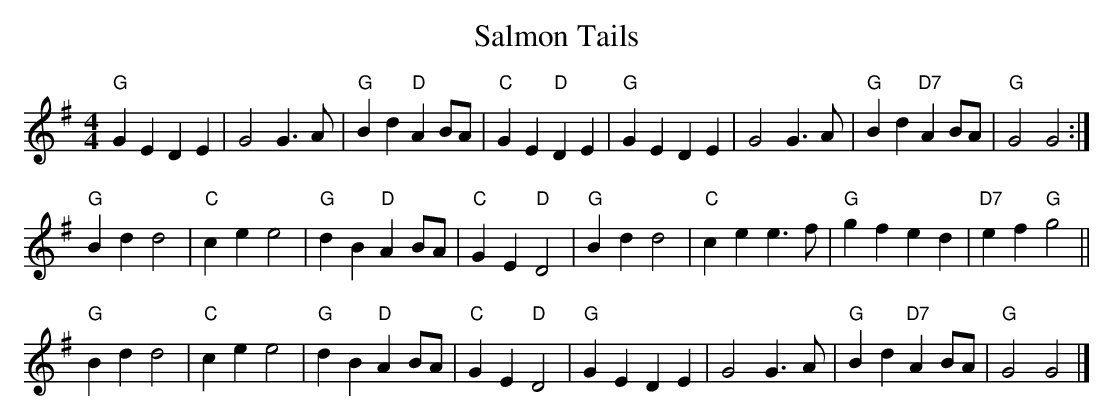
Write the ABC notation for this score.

X:1
T:Salmon Tails
M:4/4
L:1/4
K:G
"G"GE DE | G2 G3/2A/2 | "G"Bd "D"AB/2A/2 | "C"GE "D"DE | "G"GE DE | G2 G3/2A/2 | "G"Bd "D7"AB/2A/2 | "G"G2 G2 :|
"G"Bd d2 | "C"ce e2 | "G"dB "D"AB/2A/2 | "C"GE "D"D2 | "G"Bd d2 | "C"ce e3/2f/2 | "G"gf ed | "D7"ef "G"g2 ||
"G"Bd d2 | "C"ce e2 | "G"dB "D"AB/2A/2 | "C"GE "D"D2 | "G"GE DE | G2 G3/2A/2 | "G"Bd "D7"AB/2A/2 | "G"G2 G2 |]
